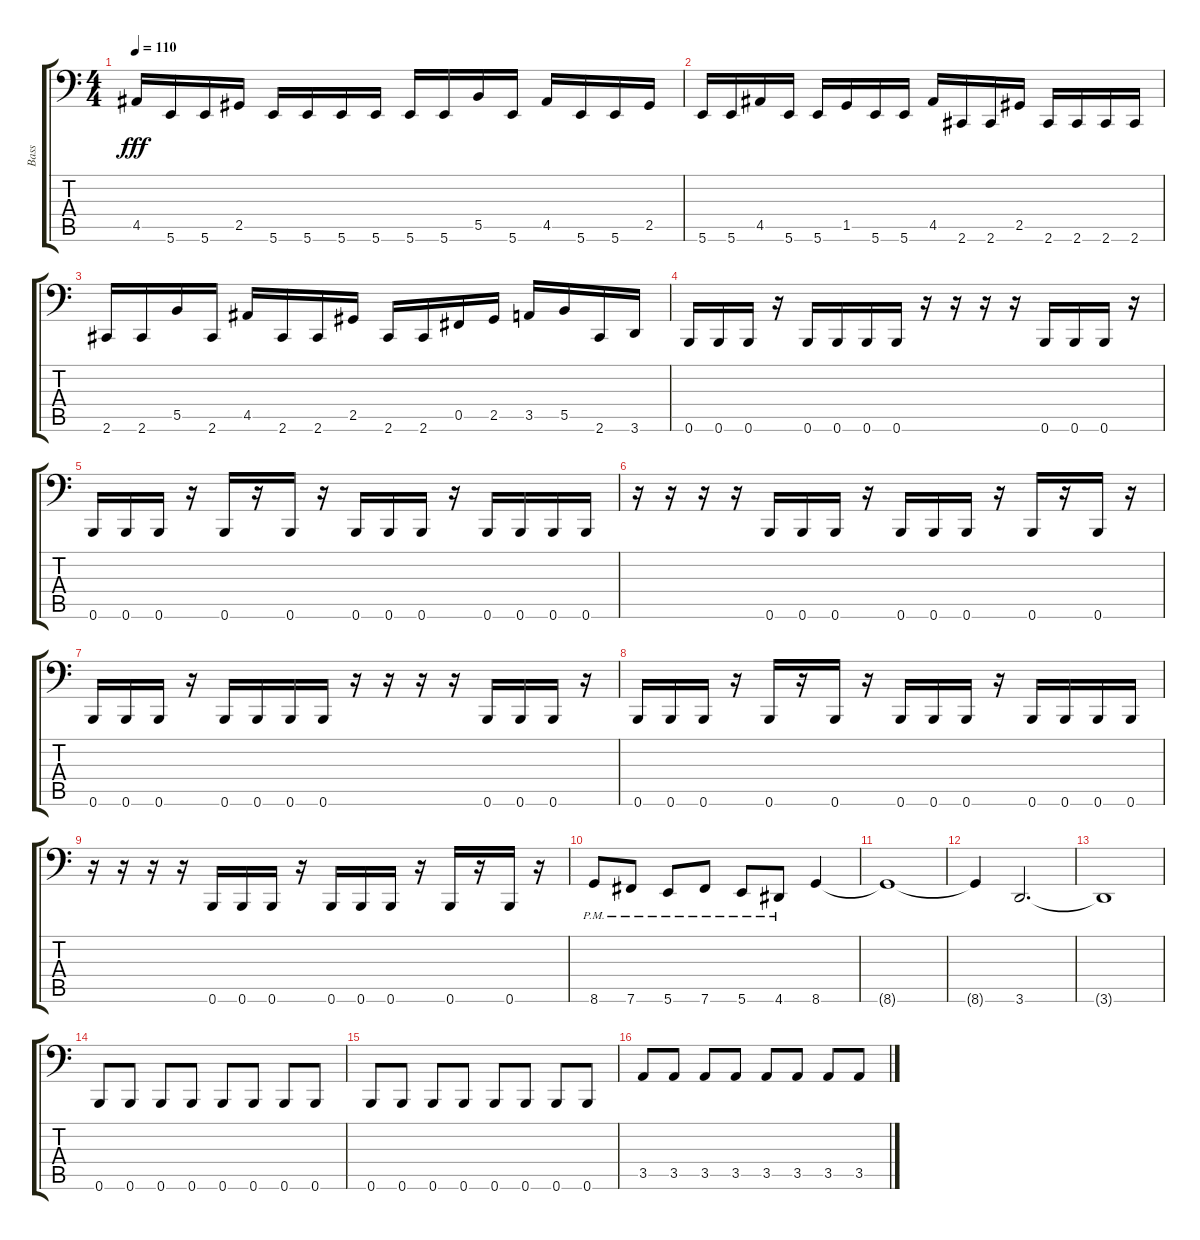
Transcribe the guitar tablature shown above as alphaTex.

\track ("Bass" "Bass") {instrument electricbassfinger}
\staff {score tabs}
\tuning (Db3 Ab2 E2 B1 Gb1 B0) {hide}
\ts (4 4)
\tempo 110
\clef f4
\ks c
4.5.16{dy fff} 5.6.16 5.6.16 2.5.16 5.6.16 5.6.16 5.6.16 5.6.16 5.6.16 5.6.16 5.5.16 5.6.16 4.5.16 5.6.16 5.6.16 2.5.16 |
5.6.16 5.6.16 4.5.16 5.6.16 5.6.16 1.5.16 5.6.16 5.6.16 4.5.16 2.6.16 2.6.16 2.5.16 2.6.16 2.6.16 2.6.16 2.6.16 |
2.6.16 2.6.16 5.5.16 2.6.16 4.5.16 2.6.16 2.6.16 2.5.16 2.6.16 2.6.16 0.5.16 2.5.16 3.5.16 5.5.16 2.6.16 3.6.16 |
0.6.16 0.6.16 0.6.16 r.16 0.6.16 0.6.16 0.6.16 0.6.16 r.16 r.16 r.16 r.16 0.6.16 0.6.16 0.6.16 r.16 |
0.6.16 0.6.16 0.6.16 r.16 0.6.16 r.16 0.6.16 r.16 0.6.16 0.6.16 0.6.16 r.16 0.6.16 0.6.16 0.6.16 0.6.16 |
r.16 r.16 r.16 r.16 0.6.16 0.6.16 0.6.16 r.16 0.6.16 0.6.16 0.6.16 r.16 0.6.16 r.16 0.6.16 r.16 |
0.6.16 0.6.16 0.6.16 r.16 0.6.16 0.6.16 0.6.16 0.6.16 r.16 r.16 r.16 r.16 0.6.16 0.6.16 0.6.16 r.16 |
0.6.16 0.6.16 0.6.16 r.16 0.6.16 r.16 0.6.16 r.16 0.6.16 0.6.16 0.6.16 r.16 0.6.16 0.6.16 0.6.16 0.6.16 |
r.16 r.16 r.16 r.16 0.6.16 0.6.16 0.6.16 r.16 0.6.16 0.6.16 0.6.16 r.16 0.6.16 r.16 0.6.16 r.16 |
8.6{pm}.8 7.6{pm}.8 5.6{pm}.8 7.6{pm}.8 5.6{pm}.8 4.6{pm}.8 8.6.4 |
8.6{t}.1 |
8.6{t}.4 3.6.2{d} |
3.6{t}.1 |
0.6.8 0.6.8 0.6.8 0.6.8 0.6.8 0.6.8 0.6.8 0.6.8 |
0.6.8 0.6.8 0.6.8 0.6.8 0.6.8 0.6.8 0.6.8 0.6.8 |
3.5.8 3.5.8 3.5.8 3.5.8 3.5.8 3.5.8 3.5.8 3.5.8
